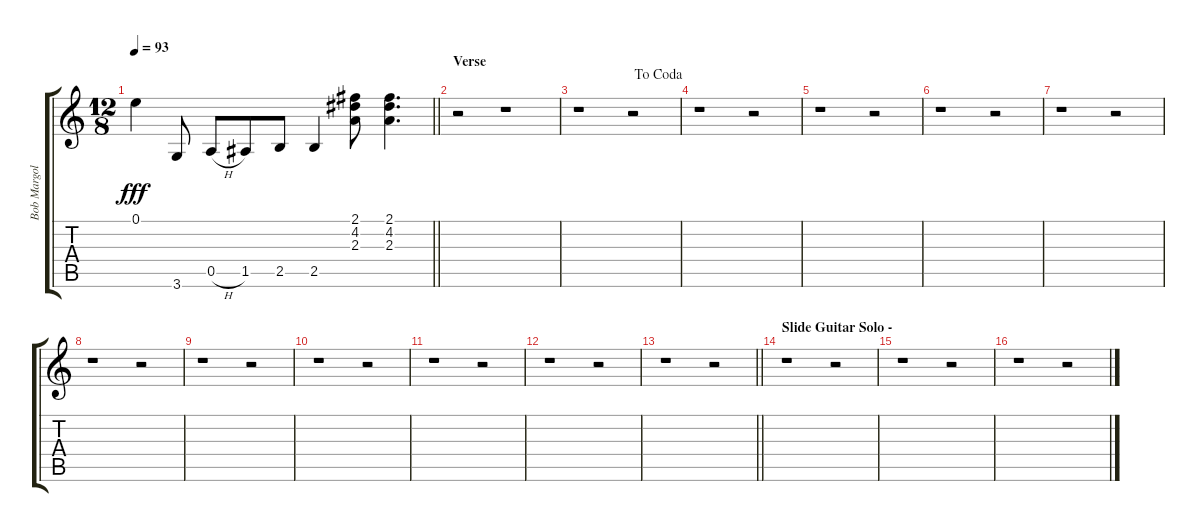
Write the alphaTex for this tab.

\track ("Bob Margolin- Gtr 3" "Bob Margol") {instrument acousticguitarsteel}
\staff {score tabs}
\tuning (E4 B3 G3 D3 A2 E2) {hide}
\ts (12 8)
\tempo 93
\clef g2
\barLineRight lightlight
\ks c
0.1.4{dy fff} 3.6.8 0.5{h}.8 1.5.8 2.5.8 2.5.4 (2.1 4.2 2.3).8 (2.1 4.2 2.3).4{d} |
\section ("" "Verse")
r.2 r.1 |
\jump dacoda
r.1 r.2 |
r.1 r.2 |
r.1 r.2 |
r.1 r.2 |
r.1 r.2 |
r.1 r.2 |
r.1 r.2 |
r.1 r.2 |
r.1 r.2 |
r.1 r.2 |
\barLineRight lightlight
r.1 r.2 |
\section ("" "Slide Guitar Solo -")
r.1 r.2 |
r.1 r.2 |
r.1 r.2
